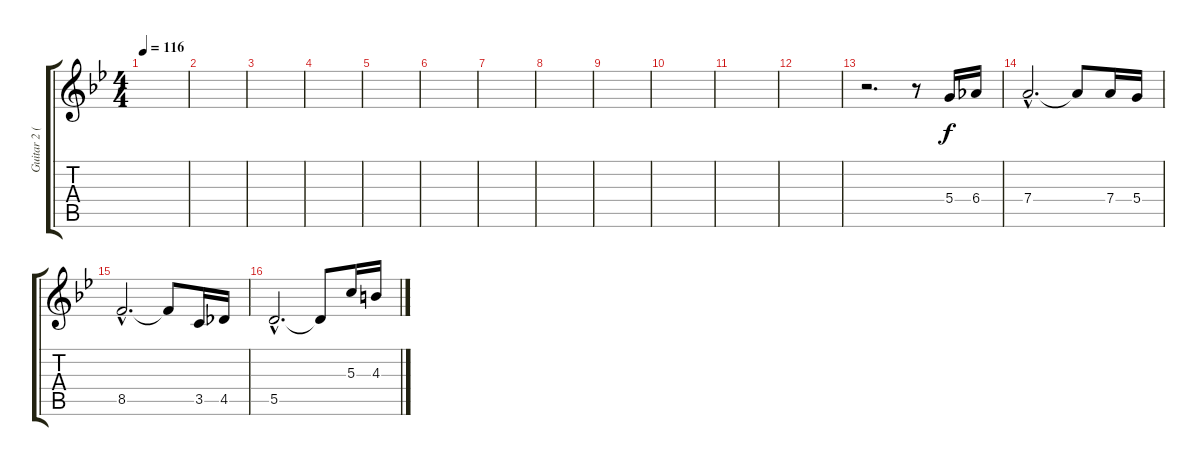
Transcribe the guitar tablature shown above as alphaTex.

\track ("Guitar 2 (Hogson)" "Guitar 2 (") {instrument distortionguitar}
\staff {score tabs}
\tuning (E4 B3 G3 D3 A2 E2) {hide}
\ts (4 4)
\tempo 116
\clef g2
\ks bb
|
|
|
|
|
|
|
|
|
|
|
|
r.2{d} r.8 5.4.16 6.4.16 |
7.4{hac}.2{d} 7.4{t}.8 7.4.16 5.4.16 |
8.5{hac}.2{d} 8.5{t}.8 3.5.16 4.5.16 |
5.5{hac}.2{d} 5.5{t}.8 5.3.16 4.3.16
